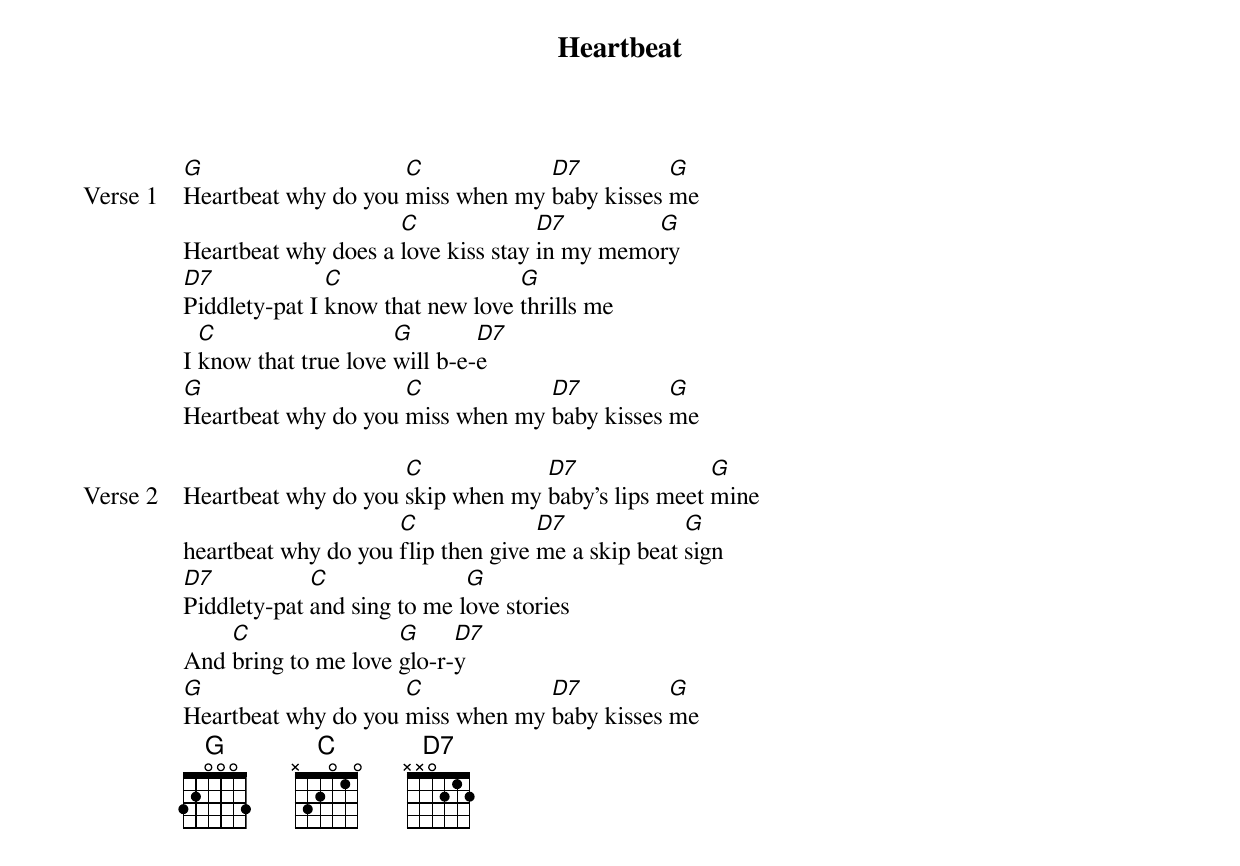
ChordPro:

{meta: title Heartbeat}
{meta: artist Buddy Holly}
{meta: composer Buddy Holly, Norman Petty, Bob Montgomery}

{start_of_verse: Verse 1}
[G]Heartbeat why do you [C]miss when my [D7]baby kisses [G]me
Heartbeat why does a [C]love kiss stay [D7]in my memo[G]ry
[D7]Piddlety-pat I [C]know that new love [G]thrills me
I [C]know that true love [G]will b-e-[D7]e
[G]Heartbeat why do you [C]miss when my [D7]baby kisses [G]me
{end_of_verse}

{start_of_verse: Verse 2}
Heartbeat why do you [C]skip when my [D7]baby's lips meet [G]mine
heartbeat why do you [C]flip then give [D7]me a skip beat [G]sign
[D7]Piddlety-pat [C]and sing to me l[G]ove stories
And [C]bring to me love [G]glo-r-[D7]y
[G]Heartbeat why do you [C]miss when my [D7]baby kisses [G]me
{end_of_verse}
